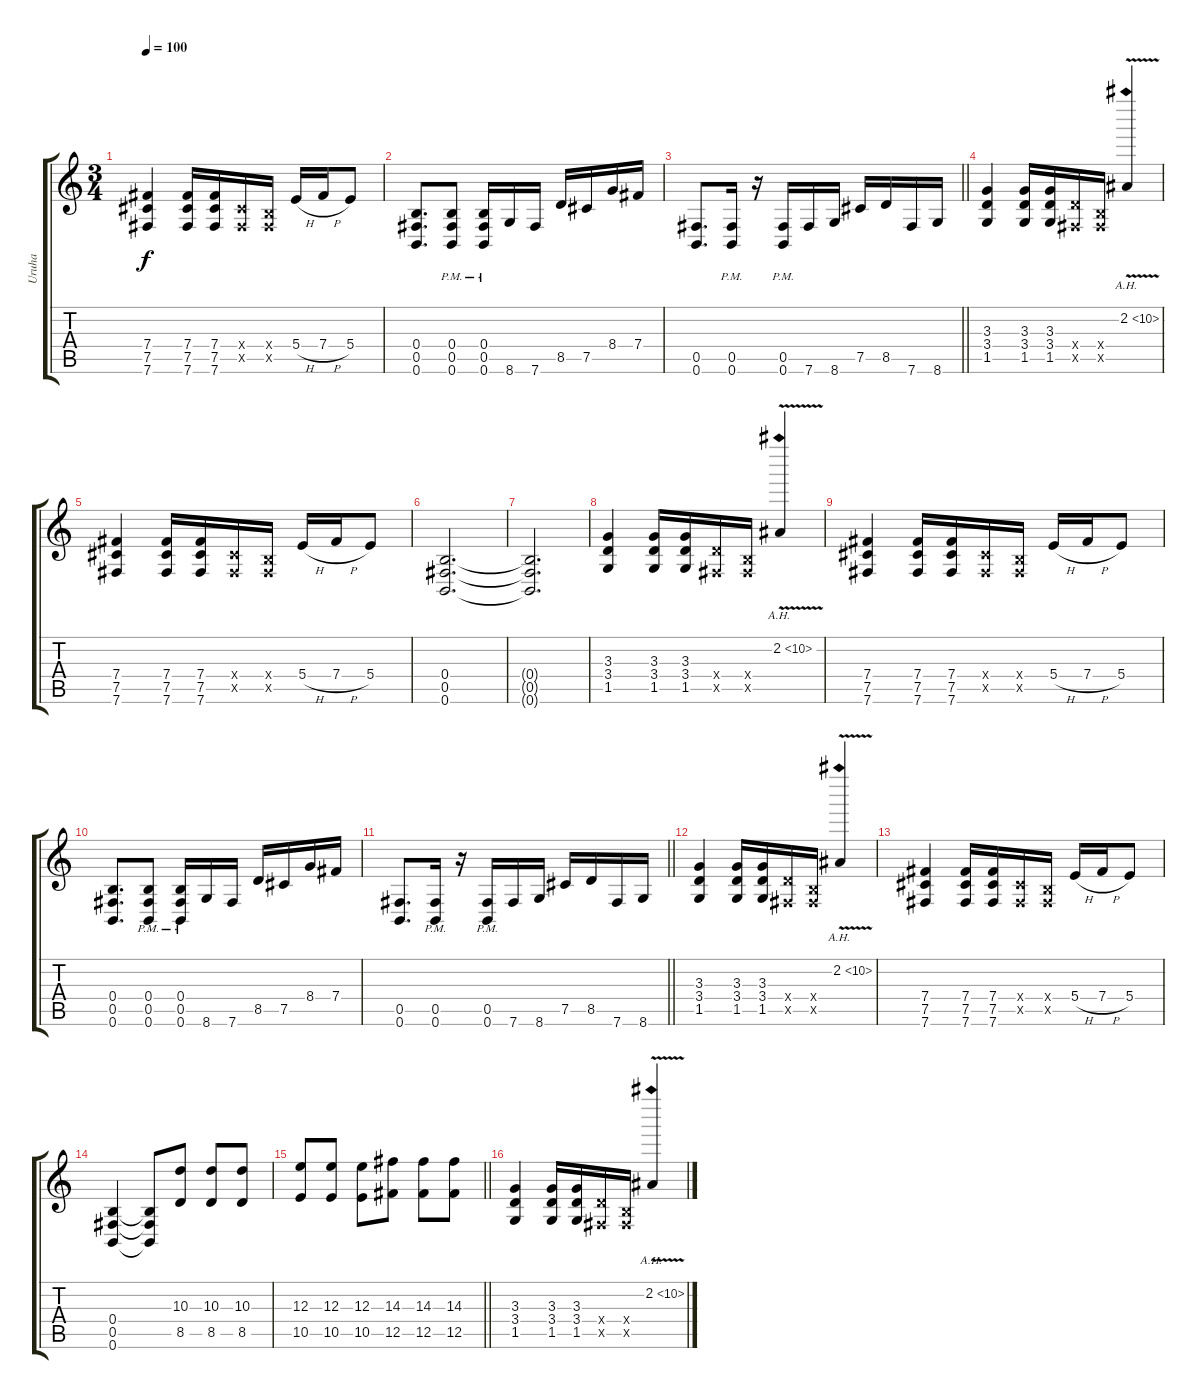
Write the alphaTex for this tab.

\track ("Uruha" "Uruha") {instrument distortionguitar}
\staff {score tabs}
\tuning (Db4 Ab3 E3 B2 Gb2 B1) {hide}
\ts (3 4)
\tempo 100
\clef g2
\ks c
(7.4 7.5 7.6).4{dy f} (7.4 7.5 7.6).16 (7.4 7.5 7.6).16 (2.4{x} 0.5{x}).16 (0.4{x} 0.5{x}).16 5.4{h}.16 7.4{h}.16 5.4.8 |
(0.4 0.5 0.6).8{d} (0.4{pm} 0.5{pm} 0.6{pm}).8 (0.4{pm} 0.5{pm} 0.6{pm}).16 8.6.16 7.6.16 8.5.16 7.5.16 8.4.16 7.4.16 |
\barLineRight lightlight
(0.5 0.6).8{d} (0.5{pm} 0.6).16 r.16 (0.5{pm} 0.6).16 7.6.16 8.6.16 7.5.16 8.5.16 7.6.16 8.6.16 |
(3.3 3.4 1.5).4 (3.3 3.4 1.5).16 (3.3 3.4 1.5).16 (3.4{x} 0.5{x}).16 (0.4{x} 0.5{x}).16 2.2{ah 8 v}.4 |
(7.4 7.5 7.6).4 (7.4 7.5 7.6).16 (7.4 7.5 7.6).16 (2.4{x} 0.5{x}).16 (0.4{x} 0.5{x}).16 5.4{h}.16 7.4{h}.16 5.4.8 |
(0.4 0.5 0.6).2{d} |
(0.4{t} 0.5{t} 0.6{t}).2{d} |
(3.3 3.4 1.5).4 (3.3 3.4 1.5).16 (3.3 3.4 1.5).16 (3.4{x} 0.5{x}).16 (0.4{x} 0.5{x}).16 2.2{ah 8 v}.4 |
(7.4 7.5 7.6).4 (7.4 7.5 7.6).16 (7.4 7.5 7.6).16 (2.4{x} 0.5{x}).16 (0.4{x} 0.5{x}).16 5.4{h}.16 7.4{h}.16 5.4.8 |
(0.4 0.5 0.6).8{d} (0.4{pm} 0.5{pm} 0.6{pm}).8 (0.4{pm} 0.5{pm} 0.6{pm}).16 8.6.16 7.6.16 8.5.16 7.5.16 8.4.16 7.4.16 |
\barLineRight lightlight
(0.5 0.6).8{d} (0.5{pm} 0.6).16 r.16 (0.5{pm} 0.6).16 7.6.16 8.6.16 7.5.16 8.5.16 7.6.16 8.6.16 |
(3.3 3.4 1.5).4 (3.3 3.4 1.5).16 (3.3 3.4 1.5).16 (3.4{x} 0.5{x}).16 (0.4{x} 0.5{x}).16 2.2{ah 8 v}.4 |
(7.4 7.5 7.6).4 (7.4 7.5 7.6).16 (7.4 7.5 7.6).16 (2.4{x} 0.5{x}).16 (0.4{x} 0.5{x}).16 5.4{h}.16 7.4{h}.16 5.4.8 |
(0.4 0.5 0.6).4 (0.4{t} 0.5{t} 0.6{t}).8 (10.3 8.5).8 (10.3 8.5).8 (10.3 8.5).8 |
\barLineRight lightlight
(12.3 10.5).8 (12.3 10.5).8 (12.3 10.5).8 (14.3 12.5).8 (14.3 12.5).8 (14.3 12.5).8 |
(3.3 3.4 1.5).4 (3.3 3.4 1.5).16 (3.3 3.4 1.5).16 (3.4{x} 0.5{x}).16 (0.4{x} 0.5{x}).16 2.2{ah 8 v}.4
